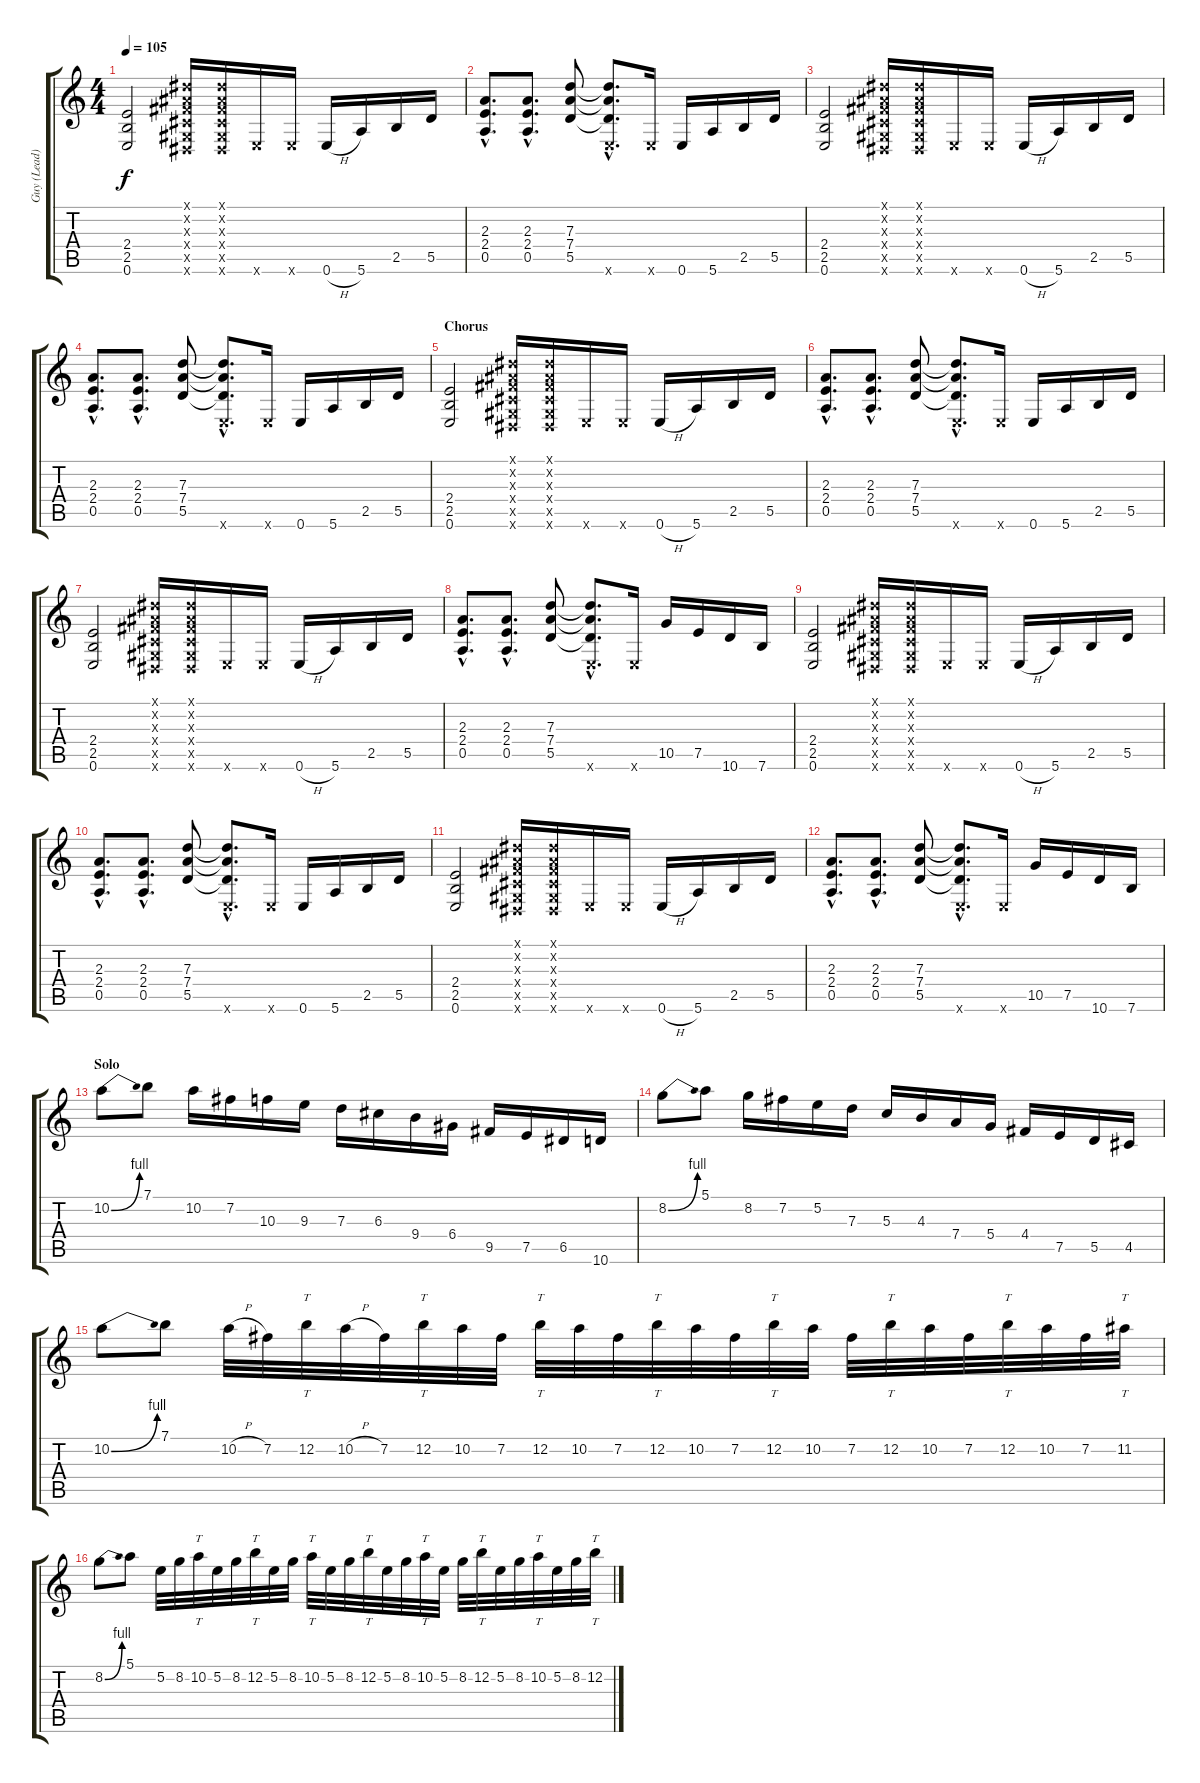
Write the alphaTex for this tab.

\track ("Guy (Lead)" "Guy (Lead)") {instrument distortionguitar}
\staff {score tabs}
\tuning (E4 B3 G3 D3 A2 E2) {hide}
\ts (4 4)
\tempo 105
\clef g2
\ks c
(2.4 2.5 0.6).2{dy f} (-1.1{x} -1.2{x} -1.3{x} -1.4{x} -1.5{x} -1.6{x}).16 (-1.1{x} -1.2{x} -1.3{x} -1.4{x} -1.5{x} -1.6{x}).16 0.6{x}.16 0.6{x}.16 0.6{h}.16 5.6.16 2.5.16 5.5.16 |
(2.3{hac} 2.4{hac} 0.5{hac}).8{d} (2.3{hac} 2.4{hac} 0.5{hac}).8{d} (7.3 7.4 5.5).8 (7.3{hac t} 7.4{hac t} 5.5{hac t} 0.6{hac x}).8{d} 0.6{x}.16 0.6.16 5.6.16 2.5.16 5.5.16 |
(2.4 2.5 0.6).2 (-1.1{x} -1.2{x} -1.3{x} -1.4{x} -1.5{x} -1.6{x}).16 (-1.1{x} -1.2{x} -1.3{x} -1.4{x} -1.5{x} -1.6{x}).16 0.6{x}.16 0.6{x}.16 0.6{h}.16 5.6.16 2.5.16 5.5.16 |
(2.3{hac} 2.4{hac} 0.5{hac}).8{d} (2.3{hac} 2.4{hac} 0.5{hac}).8{d} (7.3 7.4 5.5).8 (7.3{hac t} 7.4{hac t} 5.5{hac t} 0.6{hac x}).8{d} 0.6{x}.16 0.6.16 5.6.16 2.5.16 5.5.16 |
\section ("" "Chorus")
(2.4 2.5 0.6).2 (-1.1{x} -1.2{x} -1.3{x} -1.4{x} -1.5{x} -1.6{x}).16 (-1.1{x} -1.2{x} -1.3{x} -1.4{x} -1.5{x} -1.6{x}).16 0.6{x}.16 0.6{x}.16 0.6{h}.16 5.6.16 2.5.16 5.5.16 |
(2.3{hac} 2.4{hac} 0.5{hac}).8{d} (2.3{hac} 2.4{hac} 0.5{hac}).8{d} (7.3 7.4 5.5).8 (7.3{hac t} 7.4{hac t} 5.5{hac t} 0.6{hac x}).8{d} 0.6{x}.16 0.6.16 5.6.16 2.5.16 5.5.16 |
(2.4 2.5 0.6).2 (-1.1{x} -1.2{x} -1.3{x} -1.4{x} -1.5{x} -1.6{x}).16 (-1.1{x} -1.2{x} -1.3{x} -1.4{x} -1.5{x} -1.6{x}).16 0.6{x}.16 0.6{x}.16 0.6{h}.16 5.6.16 2.5.16 5.5.16 |
(2.3{hac} 2.4{hac} 0.5{hac}).8{d} (2.3{hac} 2.4{hac} 0.5{hac}).8{d} (7.3 7.4 5.5).8 (7.3{hac t} 7.4{hac t} 5.5{hac t} 0.6{hac x}).8{d} 0.6{x}.16 10.5.16 7.5.16 10.6.16 7.6.16 |
(2.4 2.5 0.6).2 (-1.1{x} -1.2{x} -1.3{x} -1.4{x} -1.5{x} -1.6{x}).16 (-1.1{x} -1.2{x} -1.3{x} -1.4{x} -1.5{x} -1.6{x}).16 0.6{x}.16 0.6{x}.16 0.6{h}.16 5.6.16 2.5.16 5.5.16 |
(2.3{hac} 2.4{hac} 0.5{hac}).8{d} (2.3{hac} 2.4{hac} 0.5{hac}).8{d} (7.3 7.4 5.5).8 (7.3{hac t} 7.4{hac t} 5.5{hac t} 0.6{hac x}).8{d} 0.6{x}.16 0.6.16 5.6.16 2.5.16 5.5.16 |
(2.4 2.5 0.6).2 (-1.1{x} -1.2{x} -1.3{x} -1.4{x} -1.5{x} -1.6{x}).16 (-1.1{x} -1.2{x} -1.3{x} -1.4{x} -1.5{x} -1.6{x}).16 0.6{x}.16 0.6{x}.16 0.6{h}.16 5.6.16 2.5.16 5.5.16 |
(2.3{hac} 2.4{hac} 0.5{hac}).8{d} (2.3{hac} 2.4{hac} 0.5{hac}).8{d} (7.3 7.4 5.5).8 (7.3{hac t} 7.4{hac t} 5.5{hac t} 0.6{hac x}).8{d} 0.6{x}.16 10.5.16 7.5.16 10.6.16 7.6.16 |
\section ("" "Solo")
10.2{be (bend 0 0 60 4)}.8 7.1.8 10.2.16 7.2.16 10.3.16 9.3.16 7.3.16 6.3.16 9.4.16 6.4.16 9.5.16 7.5.16 6.5.16 10.6.16 |
8.2{be (bend 0 0 60 4)}.8 5.1.8 8.2.16 7.2.16 5.2.16 7.3.16 5.3.16 4.3.16 7.4.16 5.4.16 4.4.16 7.5.16 5.5.16 4.5.16 |
10.2{be (bend 0 0 60 4)}.8 7.1.8 10.2{h}.32 7.2.32 12.2.32{tt} 10.2{h}.32 7.2.32 12.2.32{tt} 10.2.32 7.2.32 12.2.32{tt} 10.2.32 7.2.32 12.2.32{tt} 10.2.32 7.2.32 12.2.32{tt} 10.2.32 7.2.32 12.2.32{tt} 10.2.32 7.2.32 12.2.32{tt} 10.2.32 7.2.32 11.2.32{tt} |
8.2{be (bend 0 0 60 4)}.8 5.1.8 5.2.32 8.2.32 10.2.32{tt} 5.2.32 8.2.32 12.2.32{tt} 5.2.32 8.2.32 10.2.32{tt} 5.2.32 8.2.32 12.2.32{tt} 5.2.32 8.2.32 10.2.32{tt} 5.2.32 8.2.32 12.2.32{tt} 5.2.32 8.2.32 10.2.32{tt} 5.2.32 8.2.32 12.2.32{tt}
